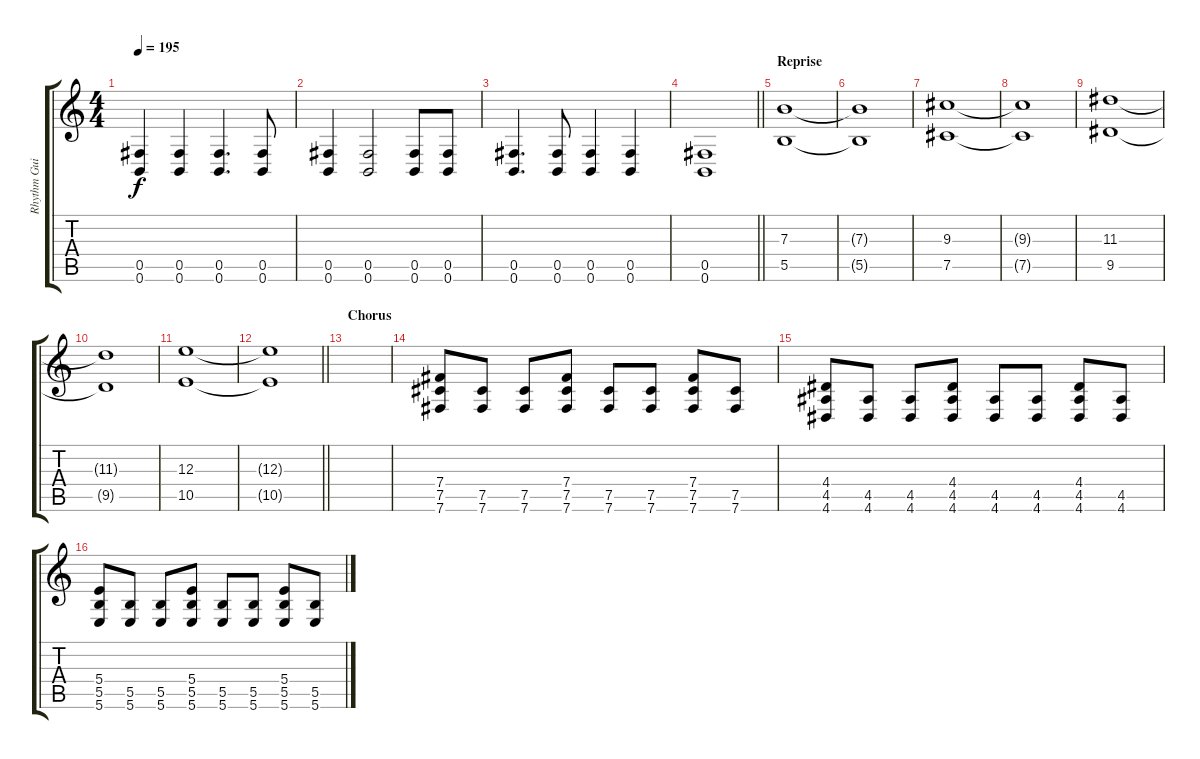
\track ("Rhythm Guitar" "Rhythm Gui") {instrument distortionguitar}
\staff {score tabs}
\tuning (Db4 Ab3 E3 B2 Gb2 B1) {hide}
\ts (4 4)
\tempo 195
\clef g2
\ks c
(0.5{t} 0.6{t}).4{dy f} (0.5 0.6).4 (0.5 0.6).4{d} (0.5 0.6).8 |
(0.5 0.6).4 (0.5 0.6).2 (0.5 0.6).8 (0.5 0.6).8 |
(0.5 0.6).4{d} (0.5 0.6).8 (0.5 0.6).4 (0.5 0.6).4 |
\barLineRight lightlight
(0.5 0.6).1 |
\section ("" "Reprise")
(7.3 5.5).1 |
(7.3{t} 5.5{t}).1 |
(9.3 7.5).1 |
(9.3{t} 7.5{t}).1 |
(11.3 9.5).1 |
(11.3{t} 9.5{t}).1 |
(12.3 10.5).1 |
\barLineRight lightlight
(12.3{t} 10.5{t}).1 |
\section ("" "Chorus")
|
(7.4 7.5 7.6).8 (7.5 7.6).8 (7.5 7.6).8 (7.4 7.5 7.6).8 (7.5 7.6).8 (7.5 7.6).8 (7.4 7.5 7.6).8 (7.5 7.6).8 |
(4.4 4.5 4.6).8 (4.5 4.6).8 (4.5 4.6).8 (4.4 4.5 4.6).8 (4.5 4.6).8 (4.5 4.6).8 (4.4 4.5 4.6).8 (4.5 4.6).8 |
(5.4 5.5 5.6).8 (5.5 5.6).8 (5.5 5.6).8 (5.4 5.5 5.6).8 (5.5 5.6).8 (5.5 5.6).8 (5.4 5.5 5.6).8 (5.5 5.6).8
